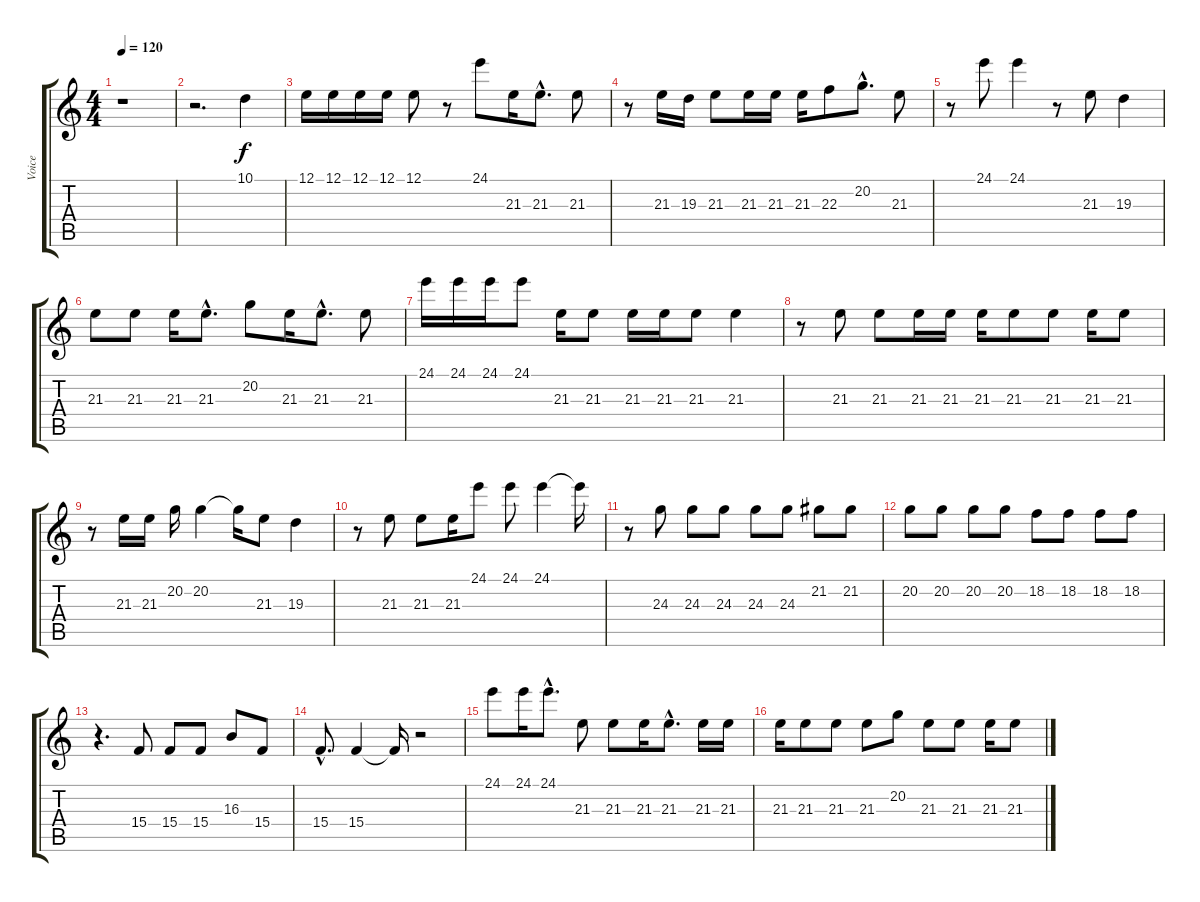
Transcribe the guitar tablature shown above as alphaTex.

\track ("Voice" "Voice") {instrument pad3polysynth}
\staff {score tabs}
\tuning (E4 B3 G3 D3 A2 E2) {hide}
\ts (4 4)
\tempo 120
\clef g2
\ks c
r.1{dy f} |
r.2{d} 10.1.4{instrument pad3polysynth} |
12.1.16 12.1.16 12.1.16 12.1.16 12.1.8 r.8 24.1.8 21.3.16 21.3{hac}.8{d} 21.3.8 |
r.8 21.3.16 19.3.16 21.3.8 21.3.16 21.3.16 21.3.16 22.3.8 20.2{hac}.8{d} 21.3.8 |
r.8 24.1.8 24.1.4 r.8 21.3.8 19.3.4 |
21.3.8 21.3.8 21.3.16 21.3{hac}.8{d} 20.2.8 21.3.16 21.3{hac}.8{d} 21.3.8 |
24.1.16 24.1.16 24.1.16 24.1.8 21.3.16 21.3.8 21.3.16 21.3.16 21.3.8 21.3.4 |
r.8 21.3.8 21.3.8 21.3.16 21.3.16 21.3.16 21.3.8 21.3.8 21.3.16 21.3.8 |
r.8 21.3.16 21.3.16 20.2.16 20.2.4 20.2{t}.16 21.3.8 19.3.4 |
r.8 21.3.8 21.3.8 21.3.16 24.1.8 24.1.8 24.1.4 24.1{t}.16 |
r.8 24.3.8 24.3.8 24.3.8 24.3.8 24.3.8 21.2.8 21.2.8 |
20.2.8 20.2.8 20.2.8 20.2.8 18.2.8 18.2.8 18.2.8 18.2.8 |
r.4{d} 15.4.8{instrument lead6voice} 15.4.8 15.4.8 16.3.8 15.4.8 |
15.4{hac}.8{d} 15.4.4 15.4{t}.16 r.2 |
24.1.8{instrument pad3polysynth} 24.1.16 24.1{hac}.8{d} 21.3.8 21.3.8 21.3.16 21.3{hac}.8{d} 21.3.16 21.3.16 |
21.3.16 21.3.8 21.3.8 21.3.8 20.2.8 21.3.8 21.3.8 21.3.16 21.3.8
